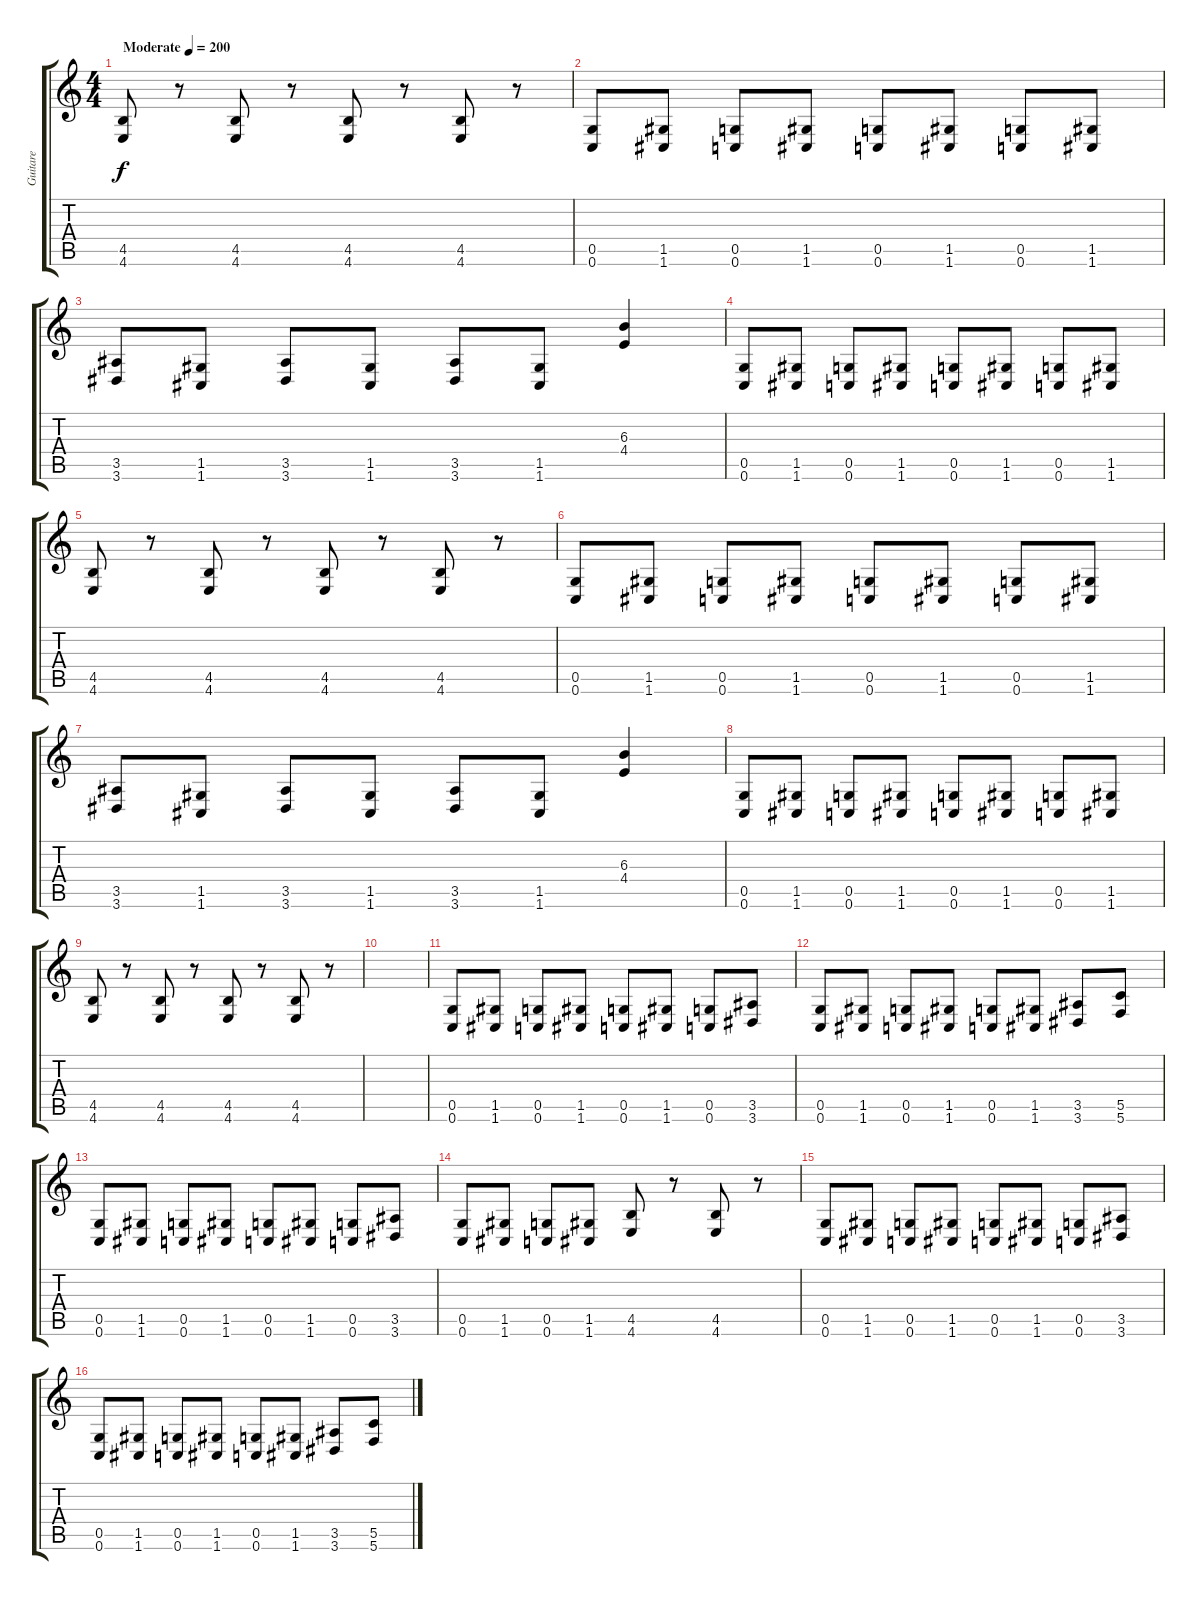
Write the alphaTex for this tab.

\track ("Guitare" "Guitare") {instrument distortionguitar}
\staff {score tabs}
\tuning (D4 A3 F3 C3 G2 C2) {hide}
\ts (4 4)
\tempo (200 "Moderate")
\clef g2
\ks c
(4.5 4.6).8{dy f instrument distortionguitar} r.8 (4.5 4.6).8 r.8 (4.5 4.6).8 r.8 (4.5 4.6).8 r.8 |
(0.5 0.6).8 (1.5 1.6).8 (0.5 0.6).8 (1.5 1.6).8 (0.5 0.6).8 (1.5 1.6).8 (0.5 0.6).8 (1.5 1.6).8 |
(3.5 3.6).8 (1.5 1.6).8 (3.5 3.6).8 (1.5 1.6).8 (3.5 3.6).8 (1.5 1.6).8 (6.3 4.4).4 |
(0.5 0.6).8 (1.5 1.6).8 (0.5 0.6).8 (1.5 1.6).8 (0.5 0.6).8 (1.5 1.6).8 (0.5 0.6).8 (1.5 1.6).8 |
(4.5 4.6).8 r.8 (4.5 4.6).8 r.8 (4.5 4.6).8 r.8 (4.5 4.6).8 r.8 |
(0.5 0.6).8 (1.5 1.6).8 (0.5 0.6).8 (1.5 1.6).8 (0.5 0.6).8 (1.5 1.6).8 (0.5 0.6).8 (1.5 1.6).8 |
(3.5 3.6).8 (1.5 1.6).8 (3.5 3.6).8 (1.5 1.6).8 (3.5 3.6).8 (1.5 1.6).8 (6.3 4.4).4 |
(0.5 0.6).8 (1.5 1.6).8 (0.5 0.6).8 (1.5 1.6).8 (0.5 0.6).8 (1.5 1.6).8 (0.5 0.6).8 (1.5 1.6).8 |
(4.5 4.6).8 r.8 (4.5 4.6).8 r.8 (4.5 4.6).8 r.8 (4.5 4.6).8 r.8 |
|
(0.5 0.6).8 (1.5 1.6).8 (0.5 0.6).8 (1.5 1.6).8 (0.5 0.6).8 (1.5 1.6).8 (0.5 0.6).8 (3.5 3.6).8 |
(0.5 0.6).8 (1.5 1.6).8 (0.5 0.6).8 (1.5 1.6).8 (0.5 0.6).8 (1.5 1.6).8 (3.5 3.6).8 (5.5 5.6).8 |
(0.5 0.6).8 (1.5 1.6).8 (0.5 0.6).8 (1.5 1.6).8 (0.5 0.6).8 (1.5 1.6).8 (0.5 0.6).8 (3.5 3.6).8 |
(0.5 0.6).8 (1.5 1.6).8 (0.5 0.6).8 (1.5 1.6).8 (4.5 4.6).8 r.8 (4.5 4.6).8 r.8 |
(0.5 0.6).8 (1.5 1.6).8 (0.5 0.6).8 (1.5 1.6).8 (0.5 0.6).8 (1.5 1.6).8 (0.5 0.6).8 (3.5 3.6).8 |
(0.5 0.6).8 (1.5 1.6).8 (0.5 0.6).8 (1.5 1.6).8 (0.5 0.6).8 (1.5 1.6).8 (3.5 3.6).8 (5.5 5.6).8
